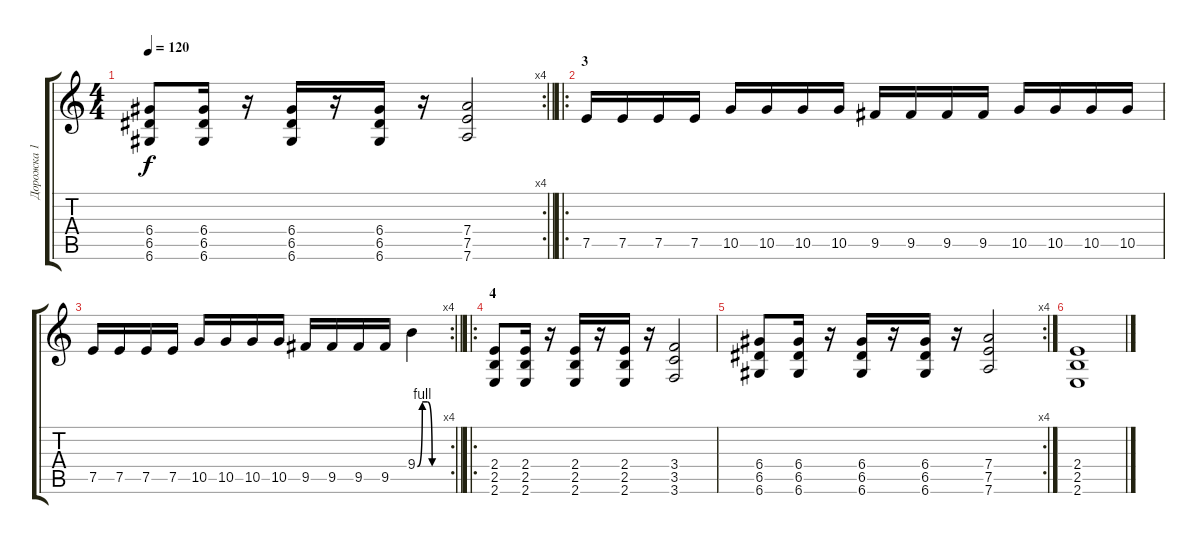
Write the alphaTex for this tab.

\track ("Дорожка 1" "Дорожка 1") {instrument distortionguitar}
\staff {score tabs}
\tuning (E4 B3 G3 D3 A2 D2) {hide}
\rc 4
\ts (4 4)
\tempo 120
\clef g2
\barLineRight lightlight
\ks c
(6.4 6.5 6.6).8{dy f} (6.4 6.5 6.6).16 r.16 (6.4 6.5 6.6).16 r.16 (6.4 6.5 6.6).16 r.16 (7.4 7.5 7.6).2 |
\ro
\section ("" "3")
7.5.16 7.5.16 7.5.16 7.5.16 10.5.16 10.5.16 10.5.16 10.5.16 9.5.16 9.5.16 9.5.16 9.5.16 10.5.16 10.5.16 10.5.16 10.5.16 |
\rc 4
\barLineRight lightlight
7.5.16 7.5.16 7.5.16 7.5.16 10.5.16 10.5.16 10.5.16 10.5.16 9.5.16 9.5.16 9.5.16 9.5.16 9.4{be (custom 0 0 10 4 20 4 30 0 60 0)}.4 |
\ro
\section ("" "4")
(2.4 2.5 2.6).8 (2.4 2.5 2.6).16 r.16 (2.4 2.5 2.6).16 r.16 (2.4 2.5 2.6).16 r.16 (3.4 3.5 3.6).2 |
\rc 4
(6.4 6.5 6.6).8 (6.4 6.5 6.6).16 r.16 (6.4 6.5 6.6).16 r.16 (6.4 6.5 6.6).16 r.16 (7.4 7.5 7.6).2 |
(2.4 2.5 2.6).1
